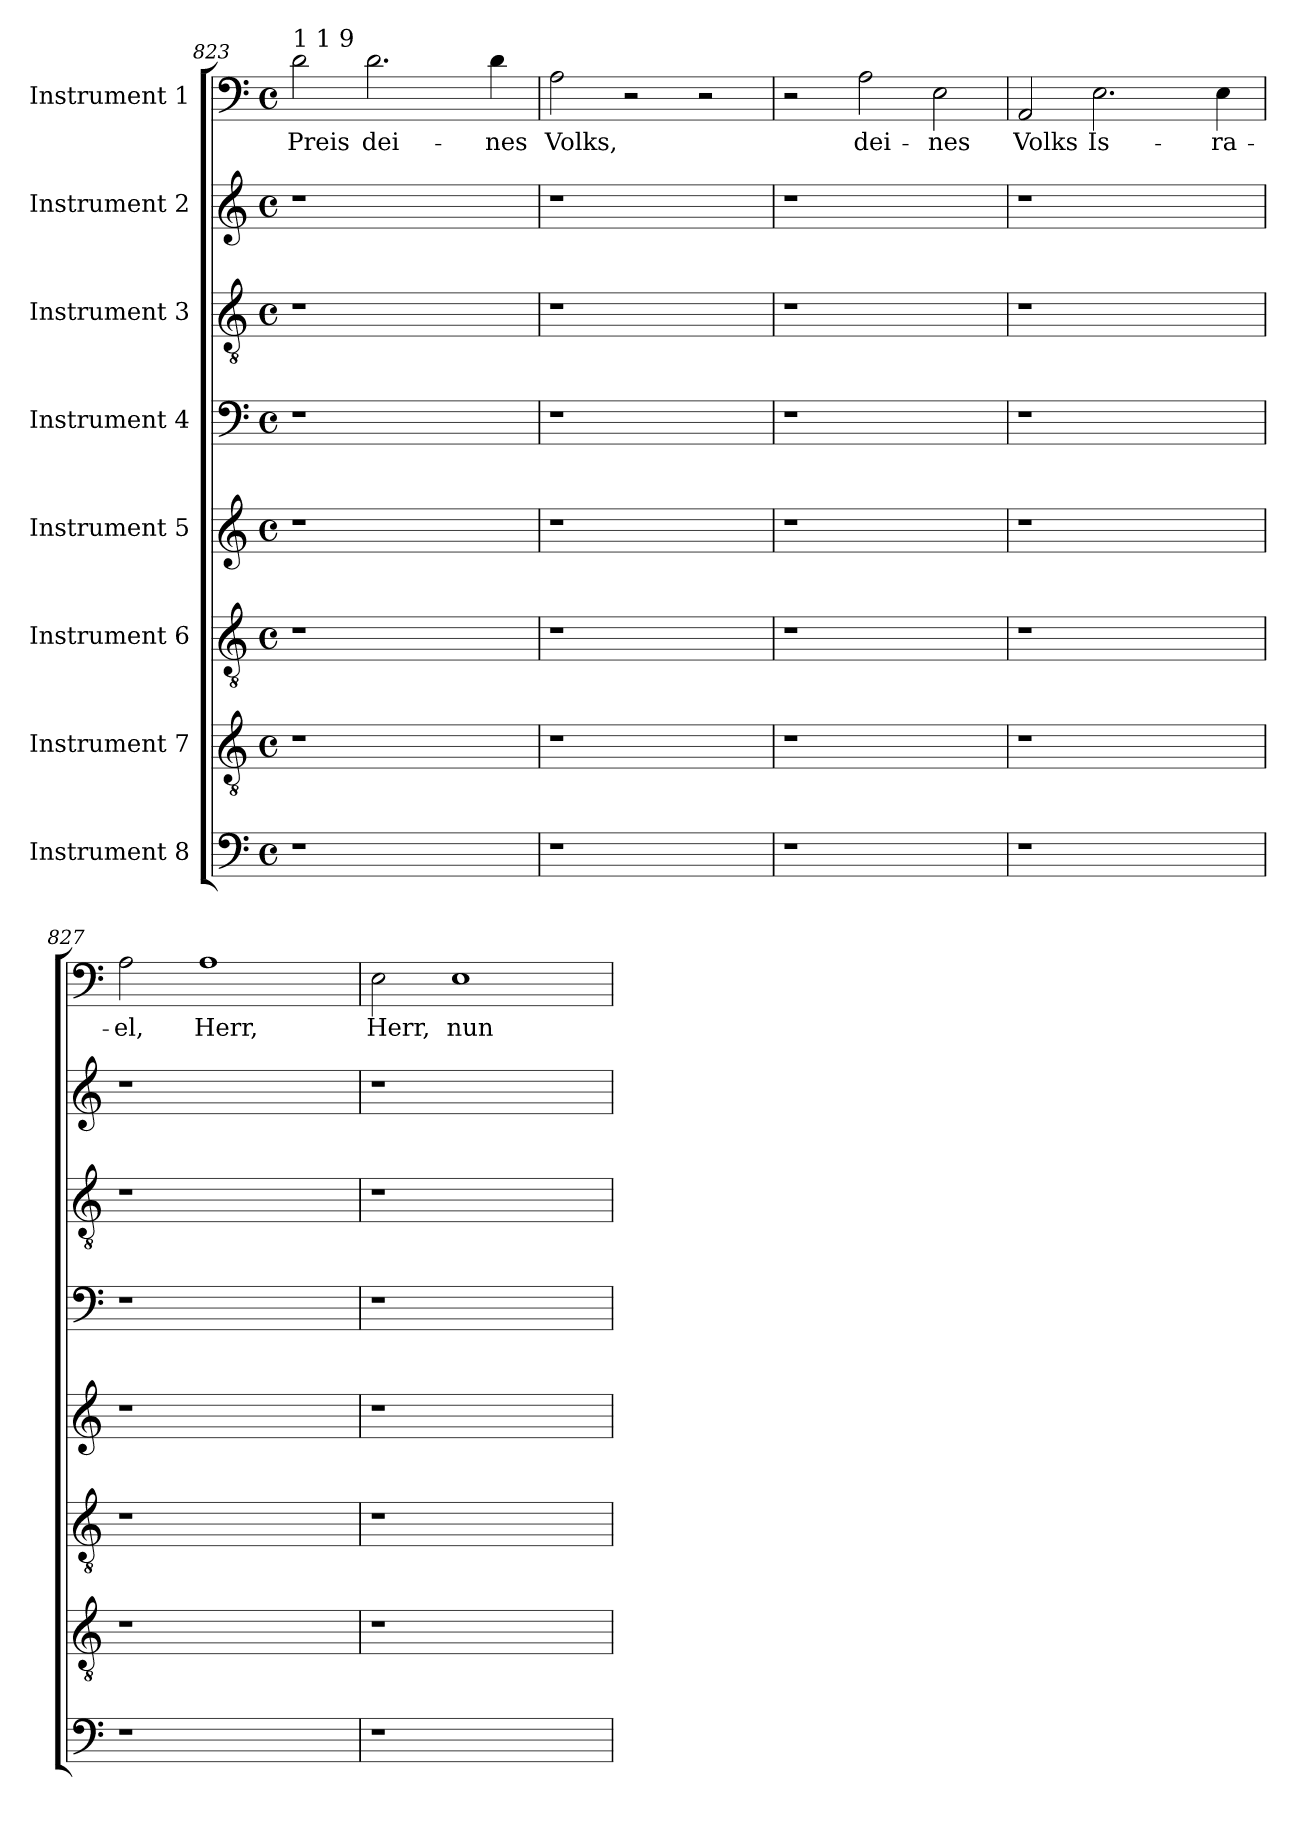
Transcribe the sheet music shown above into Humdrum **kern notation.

**kern	**kern	**kern	**kern	**kern	**kern	**kern	**kern	**text
*part8	*part7	*part6	*part5	*part4	*part3	*part2	*part1	*part1
*staff8	*staff7	*staff6	*staff5	*staff4	*staff3	*staff2	*staff1	*staff1
*I"Instrument 8	*I"Instrument 7	*I"Instrument 6	*I"Instrument 5	*I"Instrument 4	*I"Instrument 3	*I"Instrument 2	*I"Instrument 1	*
!!LO:LB:g=z
*clefF4	*clefGv2	*clefGv2	*clefG2	*clefF4	*clefGv2	*clefG2	*clefF4	*
*M4/4	*M4/4	*M4/4	*M4/4	*M4/4	*M4/4	*M4/4	*M4/4	*
*met(c)	*met(c)	*met(c)	*met(c)	*met(c)	*met(c)	*met(c)	*met(c)	*
=823	=823	=823	=823	=823	=823	=823	=823	=823
!	!	!	!	!	!	!	!LO:TX:a:t=1 1 9	!
!	!	!	!	!	!	!	!	!LO:LY:b:cj
1r	1r	1r	1r	1r	1r	1r	2d\	Preis
!	!	!	!	!	!	!	!	!LO:LY:b:cj
.	.	.	.	.	.	.	2.d\	dei-
2ryy	2ryy	2ryy	2ryy	2ryy	2ryy	2ryy	.	.
!	!	!	!	!	!	!	!	!LO:LY:b:cj
.	.	.	.	.	.	.	4d\	-nes
=824	=824	=824	=824	=824	=824	=824	=824	=824
!	!	!	!	!	!	!	!	!LO:LY:b:cj
1r	1r	1r	1r	1r	1r	1r	2A\	Volks,
.	.	.	.	.	.	.	2r	.
2ryy	2ryy	2ryy	2ryy	2ryy	2ryy	2ryy	2r	.
=825	=825	=825	=825	=825	=825	=825	=825	=825
1r	1r	1r	1r	1r	1r	1r	2r	.
!	!	!	!	!	!	!	!	!LO:LY:b:cj
.	.	.	.	.	.	.	2A\	dei-
!	!	!	!	!	!	!	!	!LO:LY:b:cj
2ryy	2ryy	2ryy	2ryy	2ryy	2ryy	2ryy	2E\	-nes
=826	=826	=826	=826	=826	=826	=826	=826	=826
!	!	!	!	!	!	!	!	!LO:LY:b:cj
1r	1r	1r	1r	1r	1r	1r	2AA/	Volks
!	!	!	!	!	!	!	!	!LO:LY:b:cj
.	.	.	.	.	.	.	2.E\	Is-
2ryy	2ryy	2ryy	2ryy	2ryy	2ryy	2ryy	.	.
!	!	!	!	!	!	!	!	!LO:LY:b:cj
.	.	.	.	.	.	.	4E\	-ra-
=827	=827	=827	=827	=827	=827	=827	=827	=827
!	!	!	!	!	!	!	!	!LO:LY:b:cj
1r	1r	1r	1r	1r	1r	1r	2A\	-el,
!	!	!	!	!	!	!	!	!LO:LY:b:cj
.	.	.	.	.	.	.	1A	Herr,
2ryy	2ryy	2ryy	2ryy	2ryy	2ryy	2ryy	.	.
=828	=828	=828	=828	=828	=828	=828	=828	=828
!	!	!	!	!	!	!	!	!LO:LY:b:cj
1r	1r	1r	1r	1r	1r	1r	2E\	Herr,
!	!	!	!	!	!	!	!	!LO:LY:b:cj
.	.	.	.	.	.	.	1E	nun
2ryy	2ryy	2ryy	2ryy	2ryy	2ryy	2ryy	.	.
=	=	=	=	=	=	=	=	=
*-	*-	*-	*-	*-	*-	*-	*-	*-
